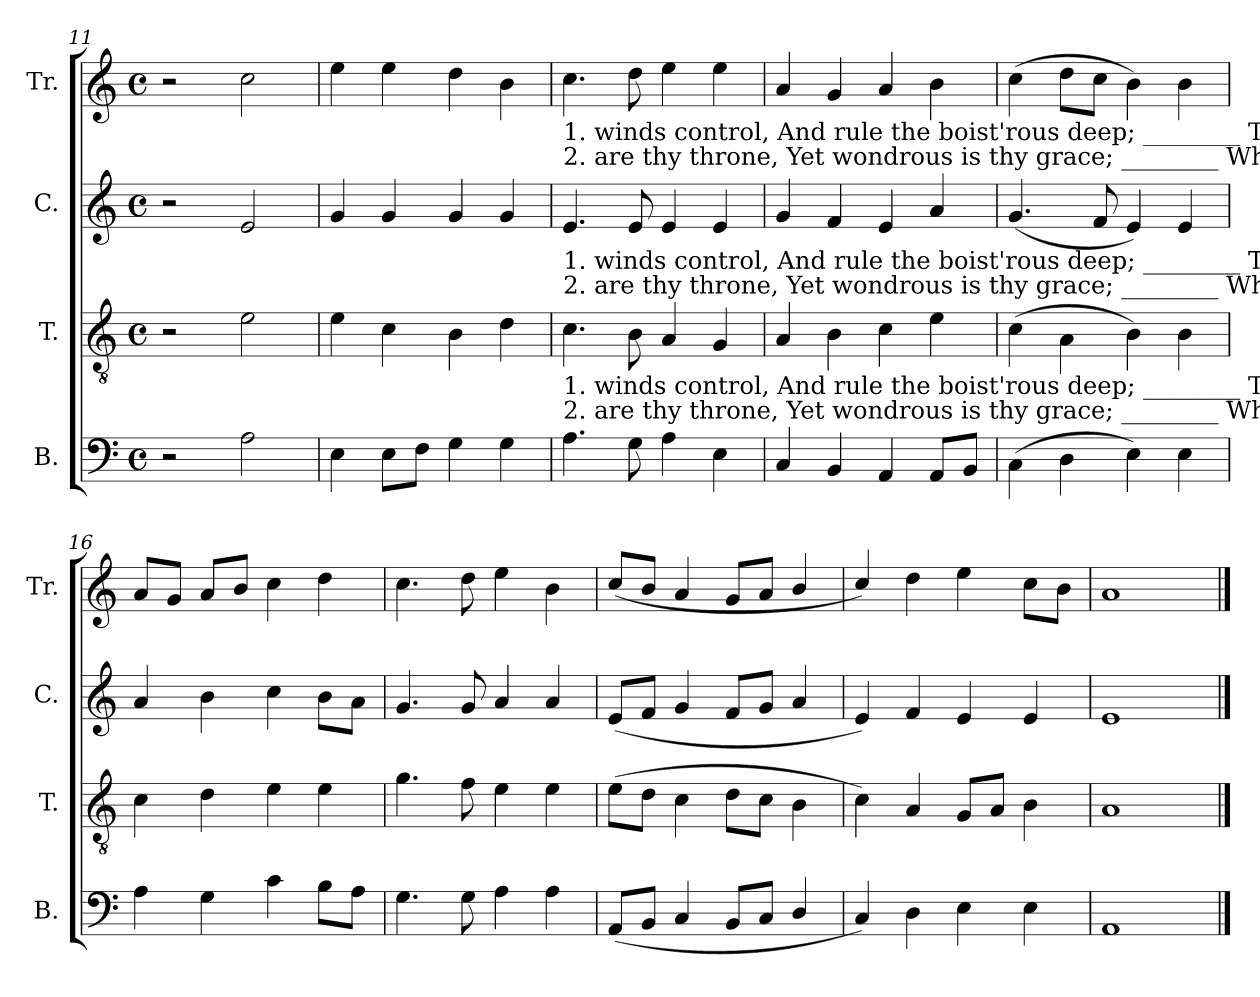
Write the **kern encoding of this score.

**kern	**kern	**kern	**kern
*part4	*part3	*part2	*part1
*staff4	*staff3	*staff2	*staff1
*I"B.	*I"T.	*I"C.	*I"Tr.
*I'B.	*I'T.	*I'C.	*I'Tr.
*clefF4	*clefGv2	*clefG2	*clefG2
*k[]	*k[]	*k[]	*k[]
*M4/4	*M4/4	*M4/4	*M4/4
*met(c)	*met(c)	*met(c)	*met(c)
=11	=11	=11	=11
2r	2r	2r	2r
2A!\	2e!\	2e!/	2cc!\
=12	=12	=12	=12
4E!\	4e!\	4g!/	4ee!\
8E!\L	4c!\	4g!/	4ee!\
8F!\J	.	.	.
4G!\	4B!\	4g!/	4dd!\
4G!\	4d!\	4g!/	4b!\
!!LO:LB:g=z
=13	=13	=13	=13
!	!	!	!LO:TX:b:t=1. winds control, And rule the boist'rous deep; ________  Thou  makest  the   sleep–ing    bil – lows roll, The    rol       –       –       –        ling   bil  – lows  sleep.
!	!	!	!LO:TX:b:t=2. are thy throne, Yet wondrous  is  thy  grace; ________  While  truth   and   mer  – cy,   joined  in  one, In  –  vite __________________   us   near   thy    face.
!	!	!LO:TX:b:t=1. winds control, And rule the boist'rous deep; ________  Thou  makest  the   sleep–ing    bil – lows roll, The    rol       –       –       –        ling   bil  – lows  sleep.	!
!	!	!LO:TX:b:t=2. are thy throne, Yet wondrous  is  thy  grace; ________  While  truth   and   mer  – cy,   joined  in  one, In  –  vite __________________   us   near   thy    face.	!
!	!LO:TX:b:t=1. winds control, And rule the boist'rous deep; ________  Thou  makest  the   sleep–ing    bil – lows roll, The    rol       –       –       –        ling   bil  – lows  sleep.	!	!
!	!LO:TX:b:t=2. are thy throne, Yet wondrous  is  thy  grace; ________  While  truth   and   mer  – cy,   joined  in  one, In  –  vite __________________   us   near   thy    face.	!	!
4.A!\	4.c!\	4.e!/	4.cc!\
8G!\	8B!\	8e!/	8dd!\
4A!\	4A!/	4e!/	4ee!\
4E!\	4G!/	4e!/	4ee!\
=14	=14	=14	=14
4C!/	4A!/	4g!/	4a!/
4BB!/	4B!\	4f!/	4g!/
4AA!/	4c!\	4e!/	4a!/
8AA!/L	4e!\	4a!/	4b!\
8BB!/J	.	.	.
=15	=15	=15	=15
(>4C!\	(>4c!\	(<4.g!/	(>4cc!\
4D!\	4A!\	.	8dd!\L
.	.	8f!/	8cc!\J
4E!\)	4B!\)	4e!/)	4b!\)
4E!\	4B!\	4e!/	4b!\
=16	=16	=16	=16
4A!\	4c!\	4a!/	8a!/L
.	.	.	8g!/J
4G!\	4d!\	4b!\	8a!/L
.	.	.	8b!/J
4c!\	4e!\	4cc!\	4cc!\
8B!\L	4e!\	8b!\L	4dd!\
8A!\J	.	8a!\J	.
=17	=17	=17	=17
4.G!\	4.g!\	4.g!/	4.cc!\
8G!\	8f!\	8g!/	8dd!\
4A!\	4e!\	4a!/	4ee!\
4A!\	4e!\	4a!/	4b!\
=18	=18	=18	=18
(<8AA!/L	(>8e!\L	(<8e!/L	(<8cc!/L
8BB!/J	8d!\J	8f!/J	8b!/J
4C!/	4c!\	4g!/	4a!/
8BB!/L	8d!\L	8f!/L	8g!/L
8C!/J	8c!\J	8g!/J	8a!/J
4D!/	4B!\	4a!/	4b!/
=19	=19	=19	=19
4C!/)	4c!\)	4e!/)	4cc!/)
4D!\	4A!/	4f!/	4dd!\
4E!\	8G!/L	4e!/	4ee!\
.	8A!/J	.	.
4E!\	4B!\	4e!/	8cc!\L
.	.	.	8b!\J
=20	=20	=20	=20
1AA!	1A!	1e!	1a!
==	==	==	==
*-	*-	*-	*-
